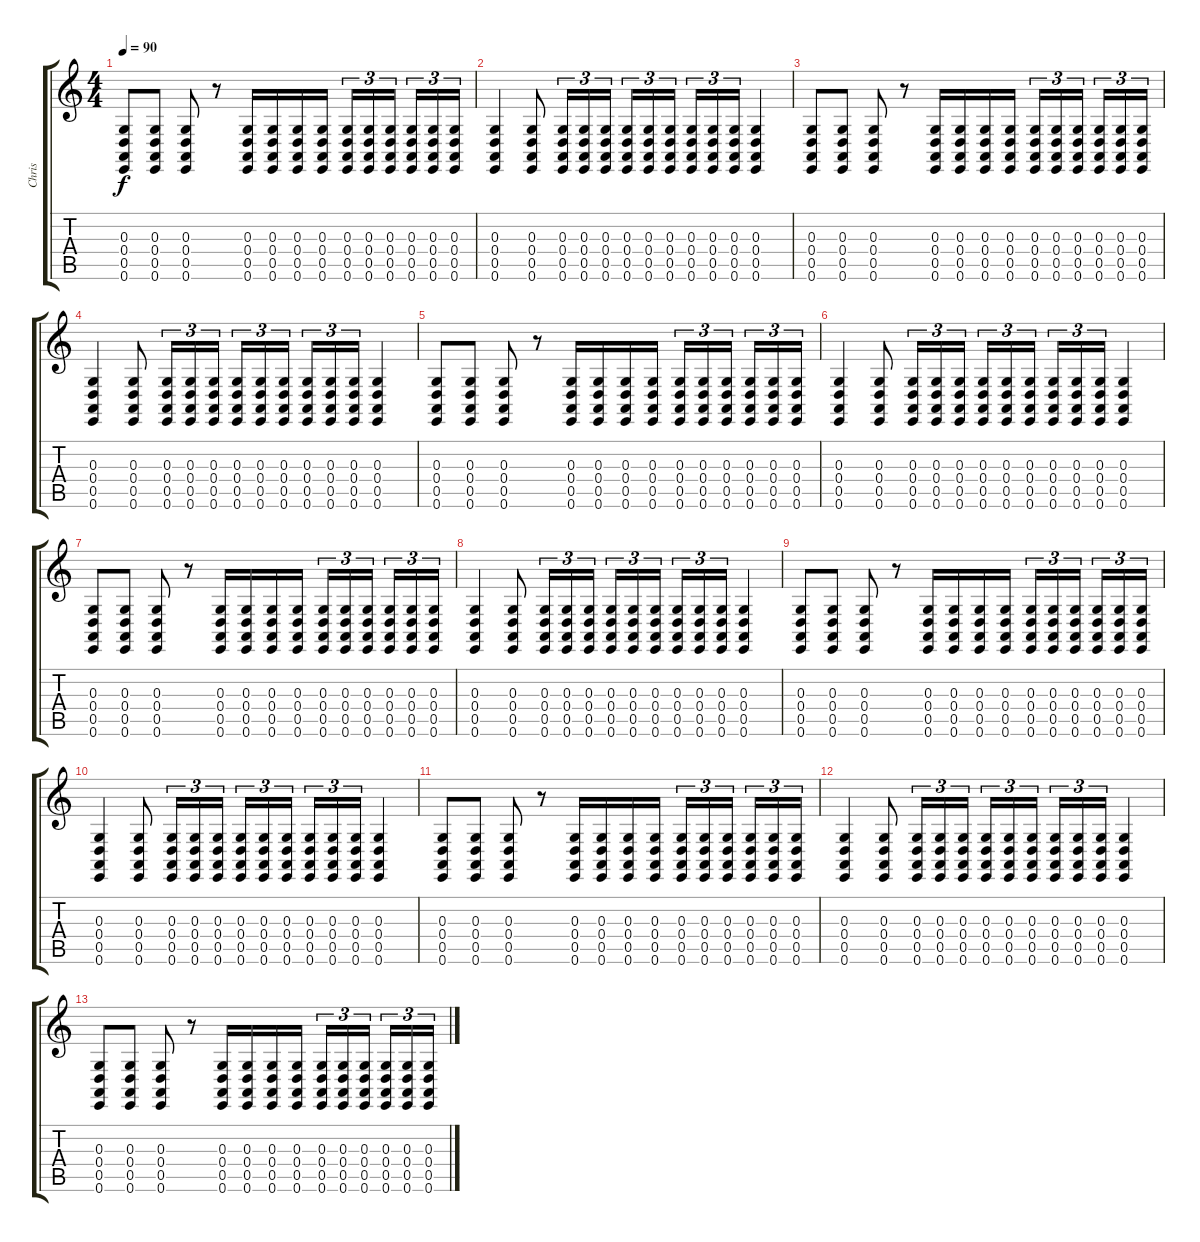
\track ("Chris" "Chris") {instrument melodictom}
\staff {score tabs}
\tuning (E4 B3 G3 D3 A2 E2) {hide}
\ts (4 4)
\tempo 90
\clef g2
\ks c
(0.3 0.4 0.5 0.6).8{dy f} (0.3 0.4 0.5 0.6).8 (0.3 0.4 0.5 0.6).8 r.8 (0.3 0.4 0.5 0.6).16 (0.3 0.4 0.5 0.6).16 (0.3 0.4 0.5 0.6).16 (0.3 0.4 0.5 0.6).16 (0.3 0.4 0.5 0.6).16{tu (3 2)} (0.3 0.4 0.5 0.6).16{tu (3 2)} (0.3 0.4 0.5 0.6).16{tu (3 2)} (0.3 0.4 0.5 0.6).16{tu (3 2)} (0.3 0.4 0.5 0.6).16{tu (3 2)} (0.3 0.4 0.5 0.6).16{tu (3 2)} |
(0.3 0.4 0.5 0.6).4 (0.3 0.4 0.5 0.6).8 (0.3 0.4 0.5 0.6).16{tu (3 2)} (0.3 0.4 0.5 0.6).16{tu (3 2)} (0.3 0.4 0.5 0.6).16{tu (3 2)} (0.3 0.4 0.5 0.6).16{tu (3 2)} (0.3 0.4 0.5 0.6).16{tu (3 2)} (0.3 0.4 0.5 0.6).16{tu (3 2)} (0.3 0.4 0.5 0.6).16{tu (3 2)} (0.3 0.4 0.5 0.6).16{tu (3 2)} (0.3 0.4 0.5 0.6).16{tu (3 2)} (0.3 0.4 0.5 0.6).4 |
(0.3 0.4 0.5 0.6).8 (0.3 0.4 0.5 0.6).8 (0.3 0.4 0.5 0.6).8 r.8 (0.3 0.4 0.5 0.6).16 (0.3 0.4 0.5 0.6).16 (0.3 0.4 0.5 0.6).16 (0.3 0.4 0.5 0.6).16 (0.3 0.4 0.5 0.6).16{tu (3 2)} (0.3 0.4 0.5 0.6).16{tu (3 2)} (0.3 0.4 0.5 0.6).16{tu (3 2)} (0.3 0.4 0.5 0.6).16{tu (3 2)} (0.3 0.4 0.5 0.6).16{tu (3 2)} (0.3 0.4 0.5 0.6).16{tu (3 2)} |
(0.3 0.4 0.5 0.6).4 (0.3 0.4 0.5 0.6).8 (0.3 0.4 0.5 0.6).16{tu (3 2)} (0.3 0.4 0.5 0.6).16{tu (3 2)} (0.3 0.4 0.5 0.6).16{tu (3 2)} (0.3 0.4 0.5 0.6).16{tu (3 2)} (0.3 0.4 0.5 0.6).16{tu (3 2)} (0.3 0.4 0.5 0.6).16{tu (3 2)} (0.3 0.4 0.5 0.6).16{tu (3 2)} (0.3 0.4 0.5 0.6).16{tu (3 2)} (0.3 0.4 0.5 0.6).16{tu (3 2)} (0.3 0.4 0.5 0.6).4 |
(0.3 0.4 0.5 0.6).8 (0.3 0.4 0.5 0.6).8 (0.3 0.4 0.5 0.6).8 r.8 (0.3 0.4 0.5 0.6).16 (0.3 0.4 0.5 0.6).16 (0.3 0.4 0.5 0.6).16 (0.3 0.4 0.5 0.6).16 (0.3 0.4 0.5 0.6).16{tu (3 2)} (0.3 0.4 0.5 0.6).16{tu (3 2)} (0.3 0.4 0.5 0.6).16{tu (3 2)} (0.3 0.4 0.5 0.6).16{tu (3 2)} (0.3 0.4 0.5 0.6).16{tu (3 2)} (0.3 0.4 0.5 0.6).16{tu (3 2)} |
(0.3 0.4 0.5 0.6).4 (0.3 0.4 0.5 0.6).8 (0.3 0.4 0.5 0.6).16{tu (3 2)} (0.3 0.4 0.5 0.6).16{tu (3 2)} (0.3 0.4 0.5 0.6).16{tu (3 2)} (0.3 0.4 0.5 0.6).16{tu (3 2)} (0.3 0.4 0.5 0.6).16{tu (3 2)} (0.3 0.4 0.5 0.6).16{tu (3 2)} (0.3 0.4 0.5 0.6).16{tu (3 2)} (0.3 0.4 0.5 0.6).16{tu (3 2)} (0.3 0.4 0.5 0.6).16{tu (3 2)} (0.3 0.4 0.5 0.6).4 |
(0.3 0.4 0.5 0.6).8 (0.3 0.4 0.5 0.6).8 (0.3 0.4 0.5 0.6).8 r.8 (0.3 0.4 0.5 0.6).16 (0.3 0.4 0.5 0.6).16 (0.3 0.4 0.5 0.6).16 (0.3 0.4 0.5 0.6).16 (0.3 0.4 0.5 0.6).16{tu (3 2)} (0.3 0.4 0.5 0.6).16{tu (3 2)} (0.3 0.4 0.5 0.6).16{tu (3 2)} (0.3 0.4 0.5 0.6).16{tu (3 2)} (0.3 0.4 0.5 0.6).16{tu (3 2)} (0.3 0.4 0.5 0.6).16{tu (3 2)} |
(0.3 0.4 0.5 0.6).4 (0.3 0.4 0.5 0.6).8 (0.3 0.4 0.5 0.6).16{tu (3 2)} (0.3 0.4 0.5 0.6).16{tu (3 2)} (0.3 0.4 0.5 0.6).16{tu (3 2)} (0.3 0.4 0.5 0.6).16{tu (3 2)} (0.3 0.4 0.5 0.6).16{tu (3 2)} (0.3 0.4 0.5 0.6).16{tu (3 2)} (0.3 0.4 0.5 0.6).16{tu (3 2)} (0.3 0.4 0.5 0.6).16{tu (3 2)} (0.3 0.4 0.5 0.6).16{tu (3 2)} (0.3 0.4 0.5 0.6).4 |
(0.3 0.4 0.5 0.6).8 (0.3 0.4 0.5 0.6).8 (0.3 0.4 0.5 0.6).8 r.8 (0.3 0.4 0.5 0.6).16 (0.3 0.4 0.5 0.6).16 (0.3 0.4 0.5 0.6).16 (0.3 0.4 0.5 0.6).16 (0.3 0.4 0.5 0.6).16{tu (3 2)} (0.3 0.4 0.5 0.6).16{tu (3 2)} (0.3 0.4 0.5 0.6).16{tu (3 2)} (0.3 0.4 0.5 0.6).16{tu (3 2)} (0.3 0.4 0.5 0.6).16{tu (3 2)} (0.3 0.4 0.5 0.6).16{tu (3 2)} |
(0.3 0.4 0.5 0.6).4 (0.3 0.4 0.5 0.6).8 (0.3 0.4 0.5 0.6).16{tu (3 2)} (0.3 0.4 0.5 0.6).16{tu (3 2)} (0.3 0.4 0.5 0.6).16{tu (3 2)} (0.3 0.4 0.5 0.6).16{tu (3 2)} (0.3 0.4 0.5 0.6).16{tu (3 2)} (0.3 0.4 0.5 0.6).16{tu (3 2)} (0.3 0.4 0.5 0.6).16{tu (3 2)} (0.3 0.4 0.5 0.6).16{tu (3 2)} (0.3 0.4 0.5 0.6).16{tu (3 2)} (0.3 0.4 0.5 0.6).4 |
(0.3 0.4 0.5 0.6).8 (0.3 0.4 0.5 0.6).8 (0.3 0.4 0.5 0.6).8 r.8 (0.3 0.4 0.5 0.6).16 (0.3 0.4 0.5 0.6).16 (0.3 0.4 0.5 0.6).16 (0.3 0.4 0.5 0.6).16 (0.3 0.4 0.5 0.6).16{tu (3 2)} (0.3 0.4 0.5 0.6).16{tu (3 2)} (0.3 0.4 0.5 0.6).16{tu (3 2)} (0.3 0.4 0.5 0.6).16{tu (3 2)} (0.3 0.4 0.5 0.6).16{tu (3 2)} (0.3 0.4 0.5 0.6).16{tu (3 2)} |
(0.3 0.4 0.5 0.6).4 (0.3 0.4 0.5 0.6).8 (0.3 0.4 0.5 0.6).16{tu (3 2)} (0.3 0.4 0.5 0.6).16{tu (3 2)} (0.3 0.4 0.5 0.6).16{tu (3 2)} (0.3 0.4 0.5 0.6).16{tu (3 2)} (0.3 0.4 0.5 0.6).16{tu (3 2)} (0.3 0.4 0.5 0.6).16{tu (3 2)} (0.3 0.4 0.5 0.6).16{tu (3 2)} (0.3 0.4 0.5 0.6).16{tu (3 2)} (0.3 0.4 0.5 0.6).16{tu (3 2)} (0.3 0.4 0.5 0.6).4 |
(0.3 0.4 0.5 0.6).8 (0.3 0.4 0.5 0.6).8 (0.3 0.4 0.5 0.6).8 r.8 (0.3 0.4 0.5 0.6).16 (0.3 0.4 0.5 0.6).16 (0.3 0.4 0.5 0.6).16 (0.3 0.4 0.5 0.6).16 (0.3 0.4 0.5 0.6).16{tu (3 2)} (0.3 0.4 0.5 0.6).16{tu (3 2)} (0.3 0.4 0.5 0.6).16{tu (3 2)} (0.3 0.4 0.5 0.6).16{tu (3 2)} (0.3 0.4 0.5 0.6).16{tu (3 2)} (0.3 0.4 0.5 0.6).16{tu (3 2)}
